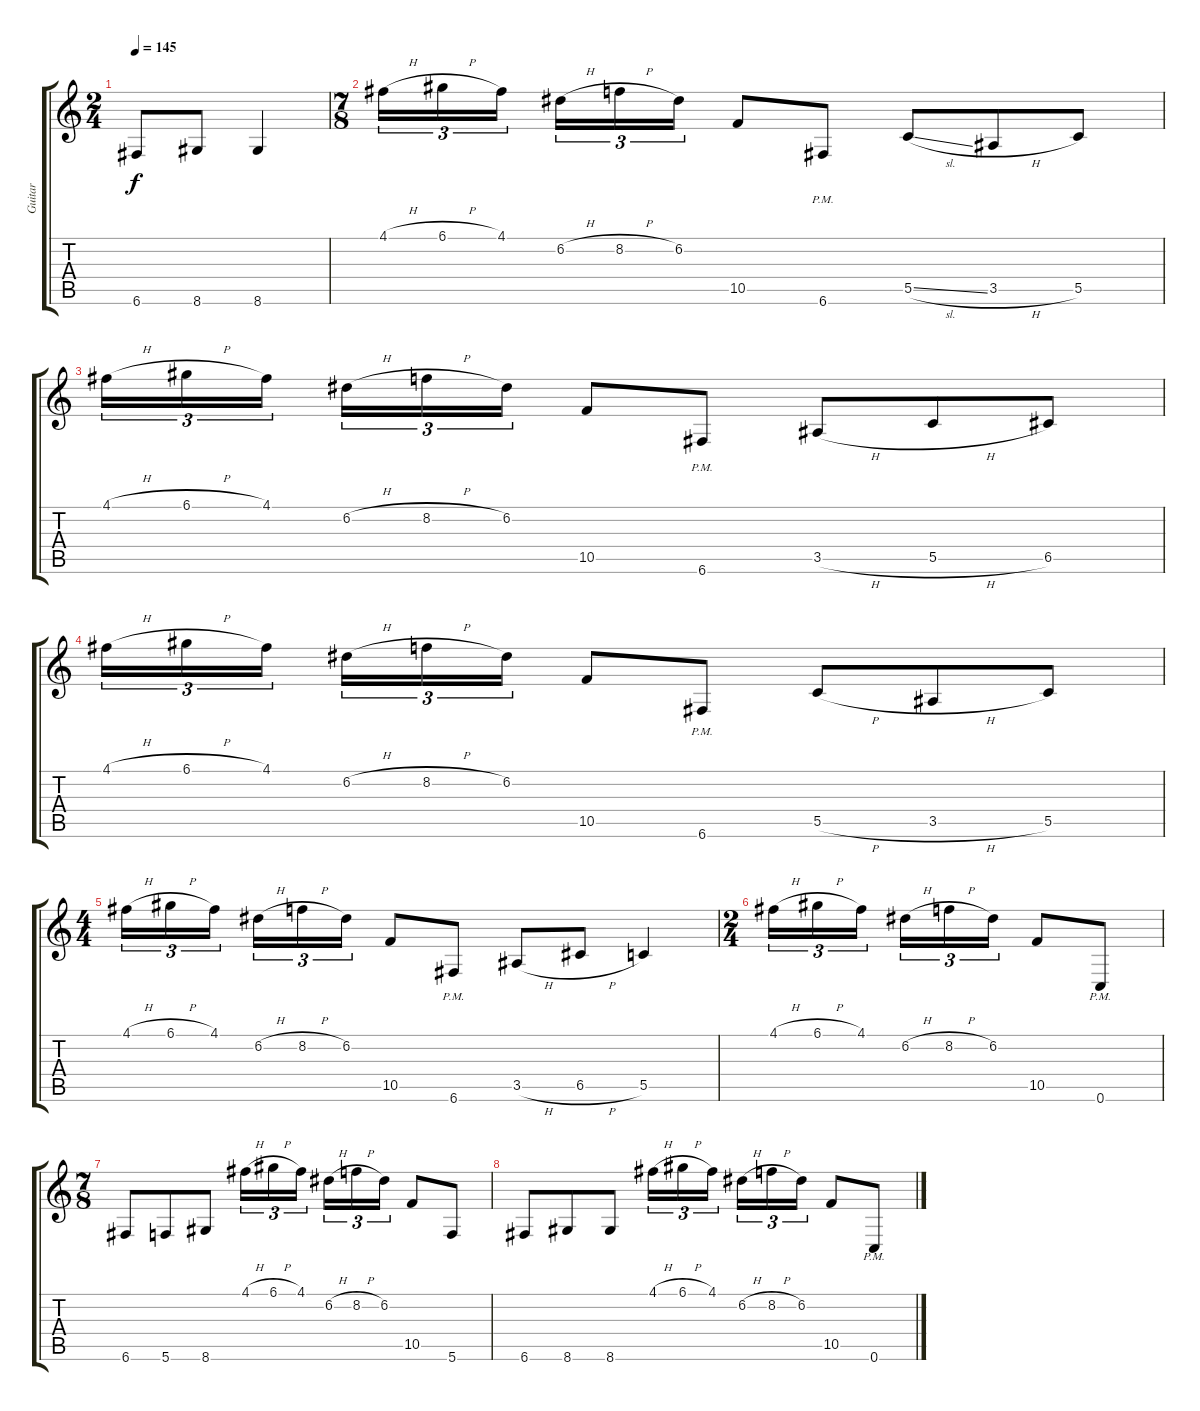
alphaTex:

\track ("Guitar" "Guitar") {instrument distortionguitar}
\staff {score tabs}
\tuning (D4 A3 F3 C3 G2 C2) {hide}
\ts (2 4)
\tempo 145
\clef g2
\ks c
6.6.8{dy f} 8.6.8 8.6.4 |
\ts (7 8)
4.1{h}.16{tu (3 2)} 6.1{h}.16{tu (3 2)} 4.1.16{tu (3 2)} 6.2{h}.16{tu (3 2)} 8.2{h}.16{tu (3 2)} 6.2.16{tu (3 2)} 10.5.8 6.6{pm}.8 5.5{sl}.8 3.5{h}.8 5.5.8 |
4.1{h}.16{tu (3 2)} 6.1{h}.16{tu (3 2)} 4.1.16{tu (3 2)} 6.2{h}.16{tu (3 2)} 8.2{h}.16{tu (3 2)} 6.2.16{tu (3 2)} 10.5.8 6.6{pm}.8 3.5{h}.8 5.5{h}.8 6.5.8 |
4.1{h}.16{tu (3 2)} 6.1{h}.16{tu (3 2)} 4.1.16{tu (3 2)} 6.2{h}.16{tu (3 2)} 8.2{h}.16{tu (3 2)} 6.2.16{tu (3 2)} 10.5.8 6.6{pm}.8 5.5{h}.8 3.5{h}.8 5.5.8 |
\ts (4 4)
4.1{h}.16{tu (3 2)} 6.1{h}.16{tu (3 2)} 4.1.16{tu (3 2) beam splitsecondary} 6.2{h}.16{tu (3 2)} 8.2{h}.16{tu (3 2)} 6.2.16{tu (3 2)} 10.5.8 6.6{pm}.8 3.5{h}.8 6.5{h}.8 5.5.4 |
\ts (2 4)
4.1{h}.16{tu (3 2)} 6.1{h}.16{tu (3 2)} 4.1.16{tu (3 2) beam splitsecondary} 6.2{h}.16{tu (3 2)} 8.2{h}.16{tu (3 2)} 6.2.16{tu (3 2)} 10.5.8 0.6{pm}.8 |
\ts (7 8)
6.6.8 5.6.8 8.6.8 4.1{h}.16{tu (3 2)} 6.1{h}.16{tu (3 2)} 4.1.16{tu (3 2)} 6.2{h}.16{tu (3 2)} 8.2{h}.16{tu (3 2)} 6.2.16{tu (3 2)} 10.5.8 5.6.8 |
6.6.8 8.6.8 8.6.8 4.1{h}.16{tu (3 2)} 6.1{h}.16{tu (3 2)} 4.1.16{tu (3 2)} 6.2{h}.16{tu (3 2)} 8.2{h}.16{tu (3 2)} 6.2.16{tu (3 2)} 10.5.8 0.6{pm}.8
